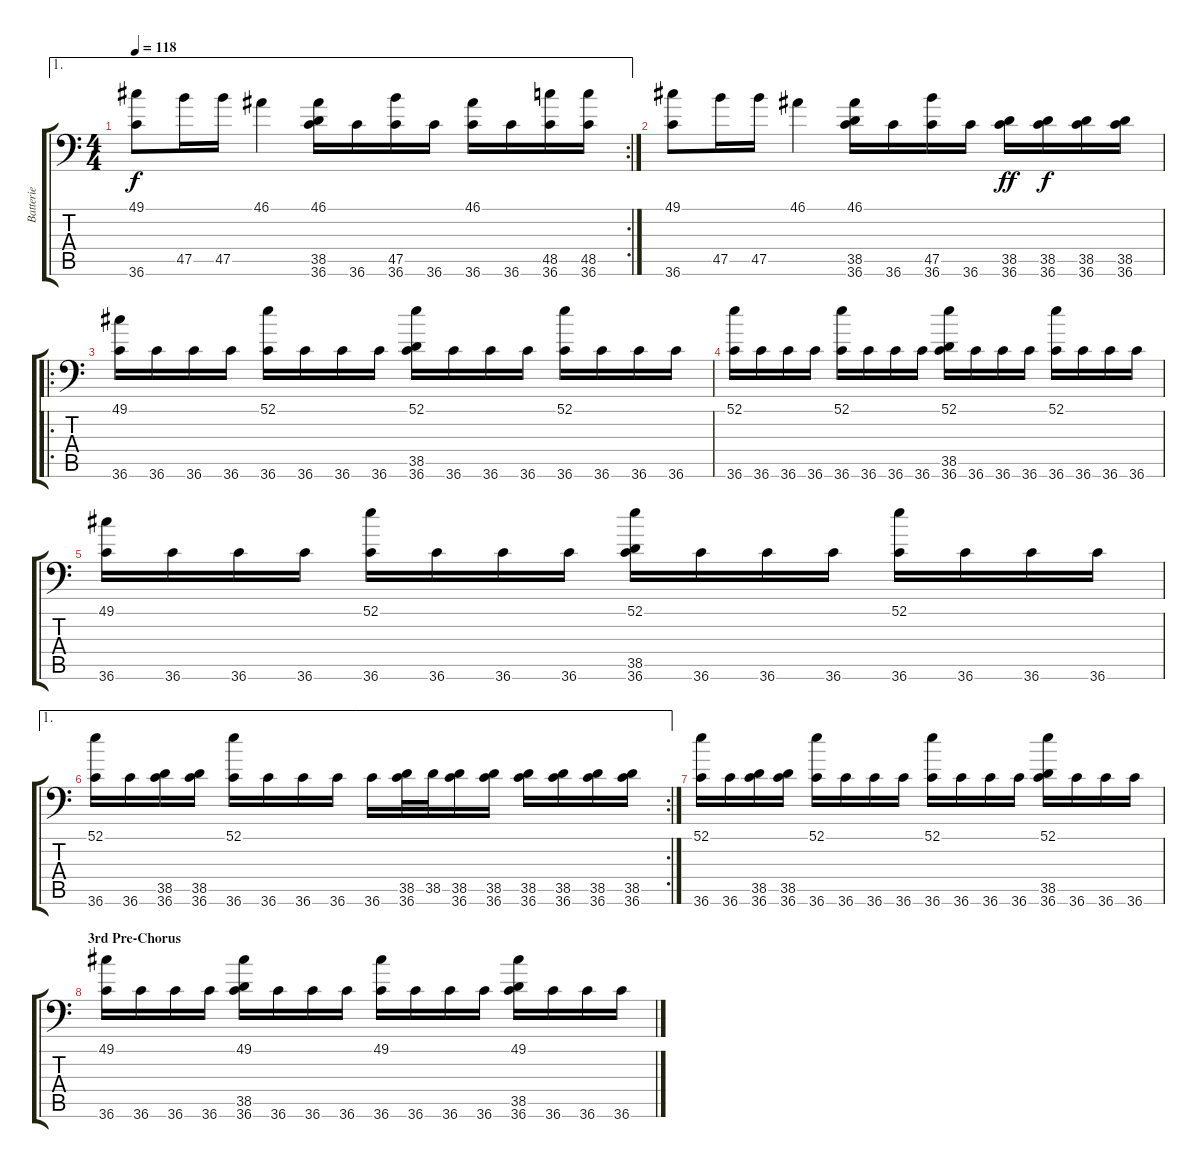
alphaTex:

\track ("Batterie" "Batterie") {instrument acousticgrandpiano}
\staff {score tabs}
\tuning (C-1 C-1 C-1 C-1 C-1 C-1) {hide}
\ae 1
\rc 2
\ts (4 4)
\tempo 118
\clef f4
\ks c
(49.1 36.6).8{dy f} 47.5.16 47.5.16 46.1.4 (46.1 38.5 36.6).16 36.6.16 (47.5 36.6).16 36.6.16 (46.1 36.6).16 36.6.16 (48.5 36.6).16 (48.5 36.6).16 |
(49.1 36.6).8 47.5.16 47.5.16 46.1.4 (46.1 38.5 36.6).16 36.6.16 (47.5 36.6).16 36.6.16 (38.5 36.6).16{dy ff} (38.5 36.6).16{dy f} (38.5 36.6).16 (38.5 36.6).16 |
\ro
(49.1 36.6).16 36.6.16 36.6.16 36.6.16 (52.1 36.6).16 36.6.16 36.6.16 36.6.16 (52.1 38.5 36.6).16 36.6.16 36.6.16 36.6.16 (52.1 36.6).16 36.6.16 36.6.16 36.6.16 |
(52.1 36.6).16 36.6.16 36.6.16 36.6.16 (52.1 36.6).16 36.6.16 36.6.16 36.6.16 (52.1 38.5 36.6).16 36.6.16 36.6.16 36.6.16 (52.1 36.6).16 36.6.16 36.6.16 36.6.16 |
(49.1 36.6).16 36.6.16 36.6.16 36.6.16 (52.1 36.6).16 36.6.16 36.6.16 36.6.16 (52.1 38.5 36.6).16 36.6.16 36.6.16 36.6.16 (52.1 36.6).16 36.6.16 36.6.16 36.6.16 |
\ae 1
\rc 2
(52.1 36.6).16 36.6.16 (38.5 36.6).16 (38.5 36.6).16 (52.1 36.6).16 36.6.16 36.6.16 36.6.16 36.6.16 (38.5 36.6).32 38.5.32 (38.5 36.6).16 (38.5 36.6).16 (38.5 36.6).16 (38.5 36.6).16 (38.5 36.6).16 (38.5 36.6).16 |
(52.1 36.6).16 36.6.16 (38.5 36.6).16 (38.5 36.6).16 (52.1 36.6).16 36.6.16 36.6.16 36.6.16 (52.1 36.6).16 36.6.16 36.6.16 36.6.16 (52.1 38.5 36.6).16 36.6.16 36.6.16 36.6.16 |
\section ("" "3rd Pre-Chorus ")
(49.1 36.6).16 36.6.16 36.6.16 36.6.16 (49.1 38.5 36.6).16 36.6.16 36.6.16 36.6.16 (49.1 36.6).16 36.6.16 36.6.16 36.6.16 (49.1 38.5 36.6).16 36.6.16 36.6.16 36.6.16
